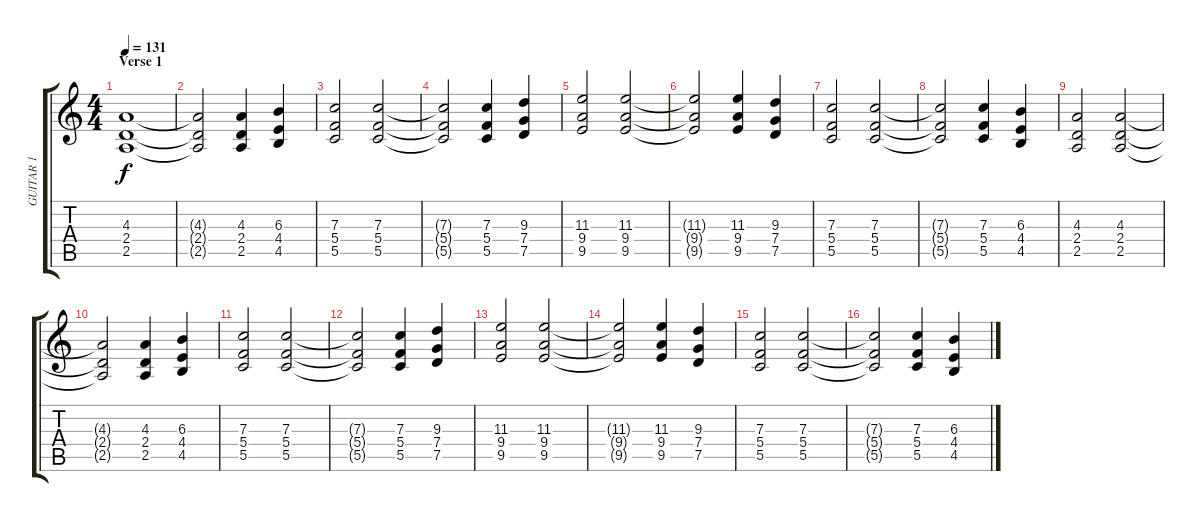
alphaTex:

\track ("GUITAR 1" "GUITAR 1") {instrument overdrivenguitar}
\staff {score tabs}
\tuning (D4 A3 F3 C3 G2 D2) {hide}
\ts (4 4)
\section ("" "Verse 1")
\tempo 131
\clef g2
\ks c
(4.3 2.4 2.5).1{dy f} |
(4.3{t} 2.4{t} 2.5{t}).2 (4.3 2.4 2.5).4 (6.3 4.4 4.5).4 |
(7.3 5.4 5.5).2 (7.3 5.4 5.5).2 |
(7.3{t} 5.4{t} 5.5{t}).2 (7.3 5.4 5.5).4 (9.3 7.4 7.5).4 |
(11.3 9.4 9.5).2 (11.3 9.4 9.5).2 |
(11.3{t} 9.4{t} 9.5{t}).2 (11.3 9.4 9.5).4 (9.3 7.4 7.5).4 |
(7.3 5.4 5.5).2 (7.3 5.4 5.5).2 |
(7.3{t} 5.4{t} 5.5{t}).2 (7.3 5.4 5.5).4 (6.3 4.4 4.5).4 |
(4.3 2.4 2.5).2 (4.3 2.4 2.5).2 |
(4.3{t} 2.4{t} 2.5{t}).2 (4.3 2.4 2.5).4 (6.3 4.4 4.5).4 |
(7.3 5.4 5.5).2 (7.3 5.4 5.5).2 |
(7.3{t} 5.4{t} 5.5{t}).2 (7.3 5.4 5.5).4 (9.3 7.4 7.5).4 |
(11.3 9.4 9.5).2 (11.3 9.4 9.5).2 |
(11.3{t} 9.4{t} 9.5{t}).2 (11.3 9.4 9.5).4 (9.3 7.4 7.5).4 |
(7.3 5.4 5.5).2 (7.3 5.4 5.5).2 |
(7.3{t} 5.4{t} 5.5{t}).2 (7.3 5.4 5.5).4 (6.3 4.4 4.5).4
